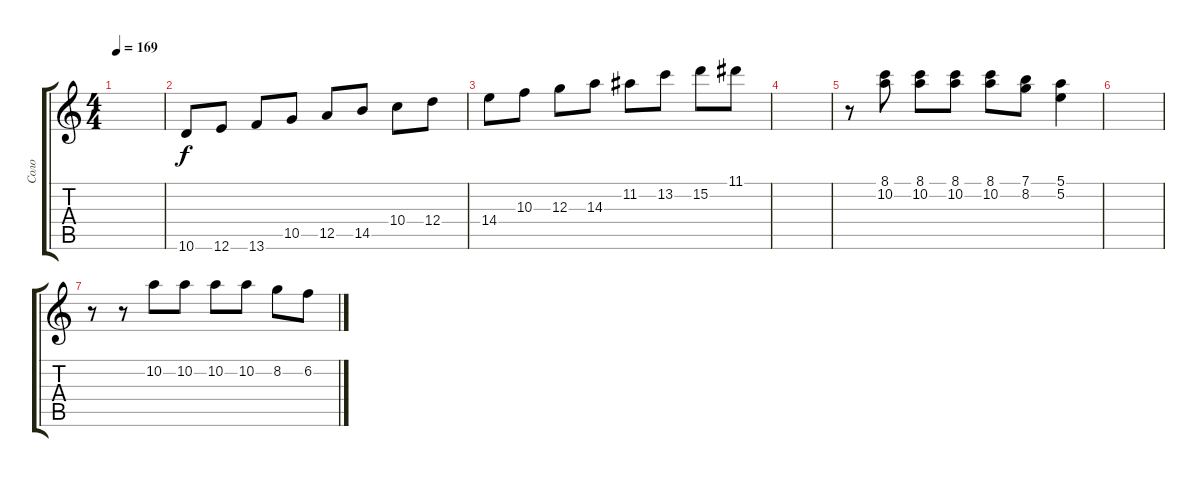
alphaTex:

\track ("Соло" "Соло") {instrument distortionguitar}
\staff {score tabs}
\tuning (E4 B3 G3 D3 A2 E2) {hide}
\ts (4 4)
\tempo 169
\clef g2
\ks c
|
10.6.8 12.6.8 13.6.8 10.5.8 12.5.8 14.5.8 10.4.8 12.4.8 |
14.4.8 10.3.8 12.3.8 14.3.8 11.2.8 13.2.8 15.2.8 11.1.8 |
|
r.8 (8.1 10.2).8 (8.1 10.2).8 (8.1 10.2).8 (8.1 10.2).8 (7.1 8.2).8 (5.1 5.2).4 |
|
r.8 r.8 10.2.8 10.2.8 10.2.8 10.2.8 8.2.8 6.2.8
